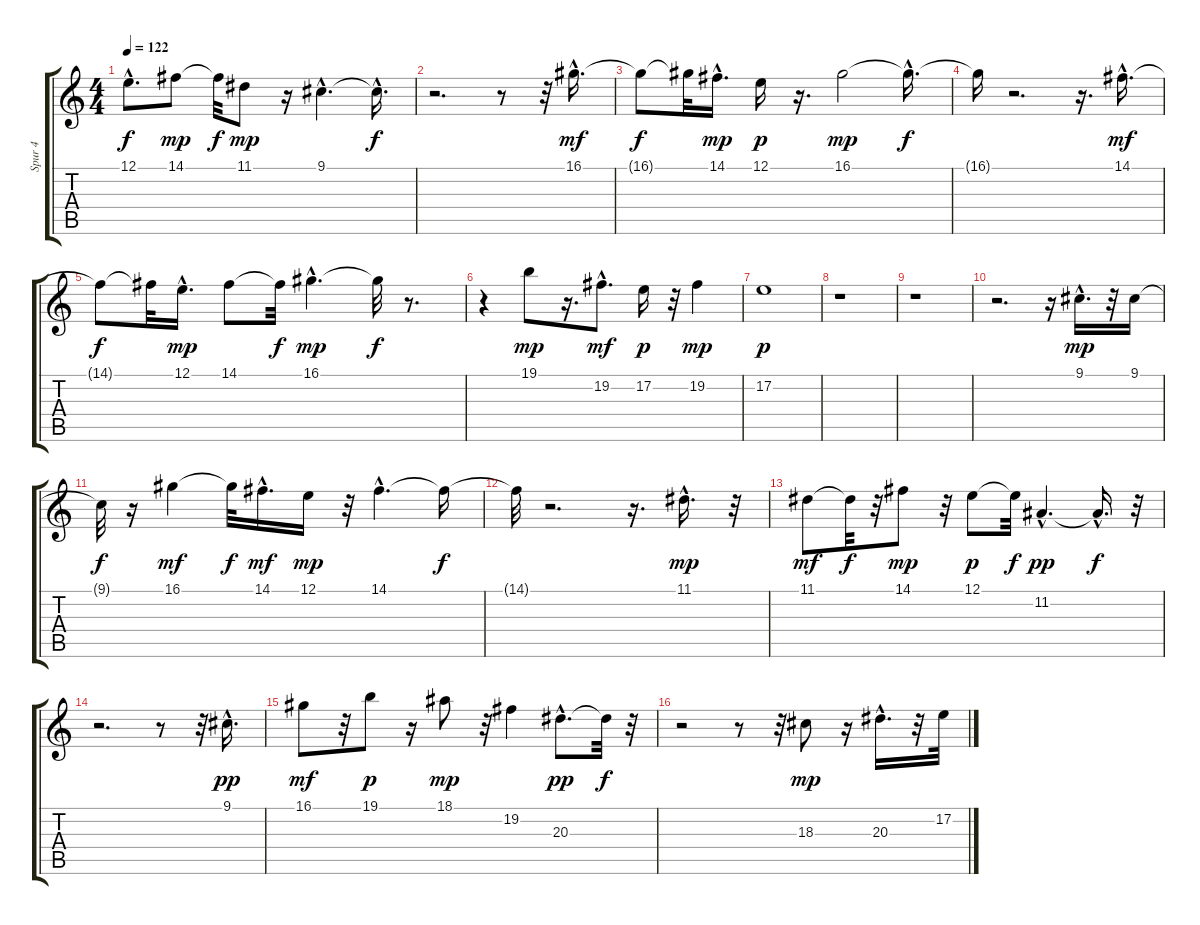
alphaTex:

\track ("Spur 4" "Spur 4") {instrument lead3calliope}
\staff {score tabs}
\tuning (E4 B3 G3 D3 A2 E2) {hide}
\ts (4 4)
\tempo 122
\clef g2
\ks c
12.1{hac t}.8{d dy f} 14.1.8{dy mp} 14.1{t}.32{dy f} 11.1.8{dy mp} r.16 9.1{hac}.4{d} 9.1{hac t}.16{d dy f} |
r.2{d} r.8 r.32 16.1{hac}.16{d dy mf} |
16.1{t}.8{dy f} 16.1{t}.32 14.1{hac}.16{d dy mp} 12.1.16{dy p} r.16{d} 16.1.2{dy mp} 16.1{hac t}.16{d dy f} |
16.1{t}.16 r.2{d} r.16{d} 14.1{hac}.16{d dy mf} |
14.1{t}.8{dy f} 14.1{t}.32 12.1{hac}.16{d dy mp} 14.1.8 14.1{t}.32{dy f} 16.1{hac}.4{d dy mp} 16.1{t}.32{dy f} r.8{d} |
r.4 19.1.8{dy mp} r.16{d} 19.2{hac}.8{d dy mf} 17.2.16{dy p} r.32 19.2.4{dy mp} |
17.2.1{dy p} |
r.1 |
r.1 |
r.2{d} r.16 9.1{hac}.16{d dy mp} r.32 9.1.16 |
9.1{t}.32{dy f} r.16 16.1.4{dy mf} 16.1{t}.32{dy f} 14.1{hac}.16{d dy mf} 12.1.16{dy mp} r.32 14.1{hac}.4{d} 14.1{t}.16{dy f} |
14.1{t}.32 r.2{d} r.16{d} 11.1{hac}.16{d dy mp} r.32 |
11.1.8{dy mf} 11.1{t}.32{dy f} r.32 14.1.8{dy mp} r.32 12.1.8{dy p} 12.1{t}.32{dy f} 11.2{hac}.4{d dy pp} 11.2{hac t}.16{d dy f} r.32 |
r.2{d} r.8 r.32 9.1{hac}.16{d dy pp} |
16.1.8{dy mf} r.32 19.1.8{dy p} r.16 18.1.8{dy mp} r.32 19.2.4 20.3{hac}.8{d dy pp} 20.3{t}.32{dy f} r.32 |
r.2 r.8 r.32 18.3.8{dy mp} r.16 20.3{hac}.16{d} r.32 17.2.32
